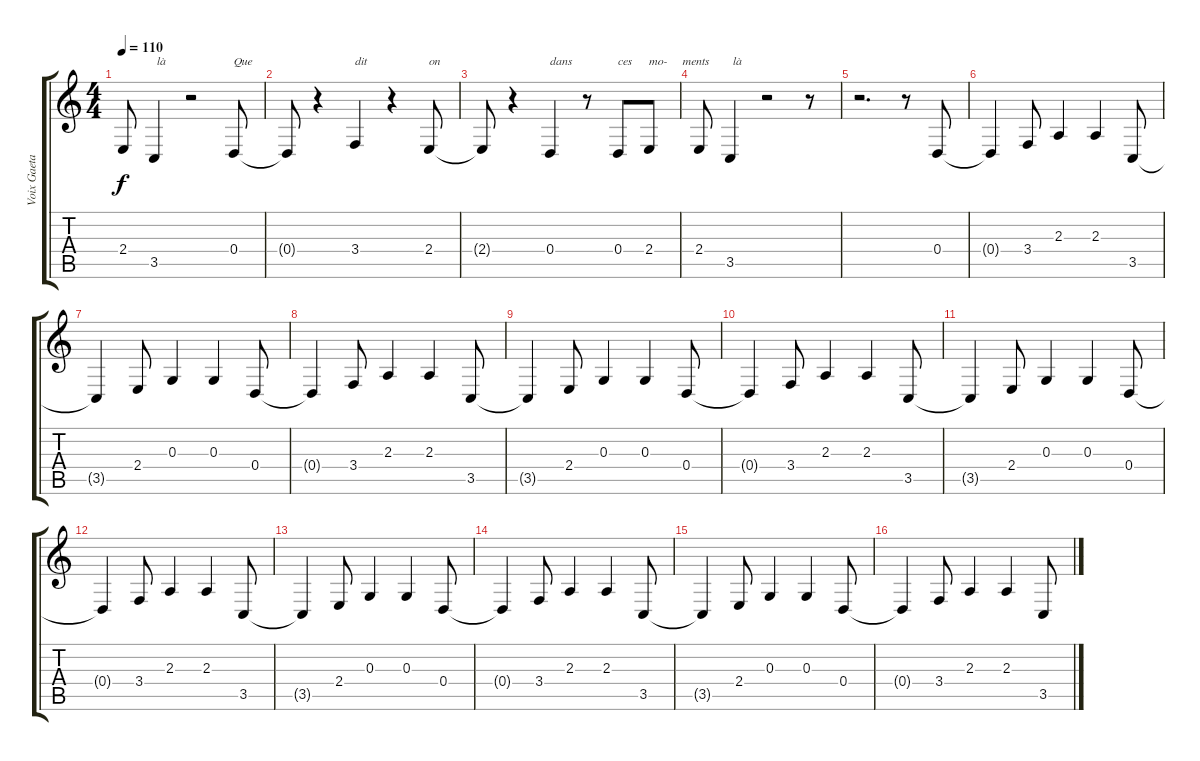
\track ("Voix Gaetan" "Voix Gaeta") {instrument lead6voice}
\staff {score tabs}
\tuning (E4 B3 G3 D3 A2 E2) {hide}
\ts (4 4)
\tempo 110
\clef g2
\ks c
2.4.8{dy f} 3.5.4{txt " là"} r.2 0.4.8{txt "Que"} |
0.4{t}.8 r.4 3.4.4{txt "dit"} r.4 2.4.8{txt "on"} |
2.4{t}.8 r.4 0.4.4{txt "dans"} r.8 0.4.8{txt "ces"} 2.4.8{txt "mo-     ments"} |
2.4.8 3.5.4{txt " là"} r.2 r.8 |
r.2{d} r.8 0.4.8{volume 11} |
0.4{t}.4 3.4.8 2.3.4 2.3.4 3.5.8 |
3.5{t}.4 2.4.8 0.3.4 0.3.4 0.4.8{volume 11} |
0.4{t}.4 3.4.8 2.3.4 2.3.4 3.5.8 |
3.5{t}.4 2.4.8 0.3.4 0.3.4 0.4.8{volume 11} |
0.4{t}.4 3.4.8 2.3.4 2.3.4 3.5.8 |
3.5{t}.4 2.4.8 0.3.4 0.3.4 0.4.8{volume 11} |
0.4{t}.4 3.4.8 2.3.4 2.3.4 3.5.8 |
3.5{t}.4 2.4.8 0.3.4 0.3.4 0.4.8{volume 11} |
0.4{t}.4 3.4.8 2.3.4 2.3.4 3.5.8 |
3.5{t}.4 2.4.8 0.3.4 0.3.4 0.4.8{volume 11} |
0.4{t}.4 3.4.8 2.3.4 2.3.4 3.5.8
